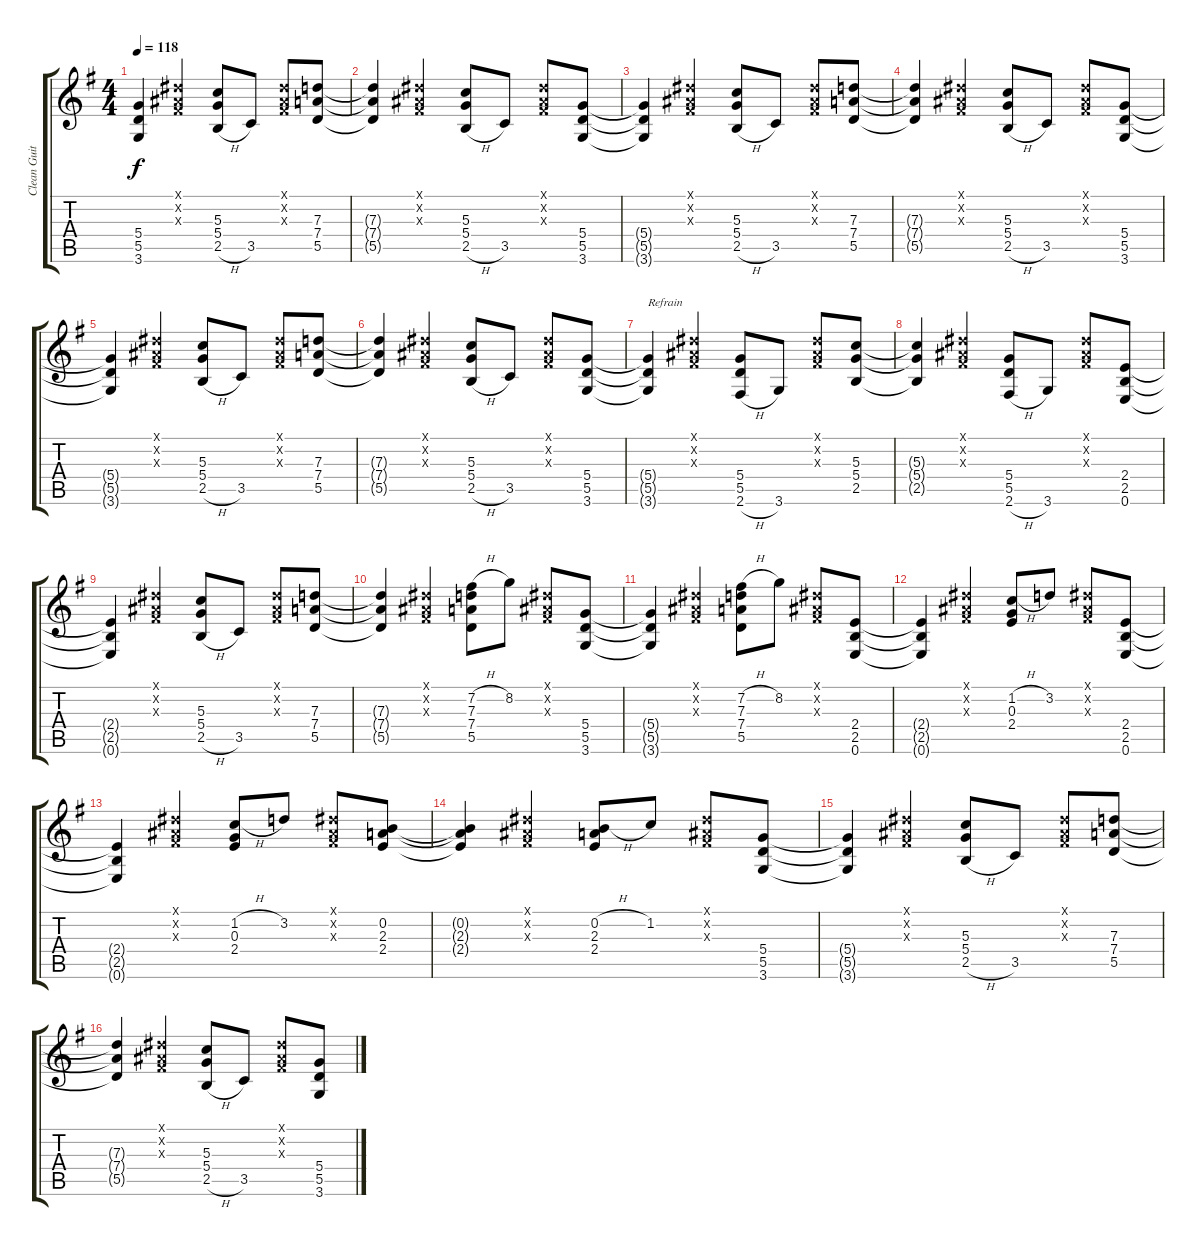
\track ("Clean Guitar" "Clean Guit") {instrument electricguitarmuted}
\staff {score tabs}
\tuning (E4 B3 G3 D3 A2 E2) {hide}
\ts (4 4)
\tempo 118
\clef g2
\ks g
(5.4{t} 5.5{t} 3.6{t}).4{dy f} (-1.1{x} -1.2{x} -1.3{x}).4 (5.3 5.4 2.5{h}).8 3.5.8 (-1.1{x} -1.2{x} -1.3{x}).8 (7.3 7.4 5.5).8 |
(7.3{t} 7.4{t} 5.5{t}).4 (-1.1{x} -1.2{x} -1.3{x}).4 (5.3 5.4 2.5{h}).8 3.5.8 (-1.1{x} -1.2{x} -1.3{x}).8 (5.4 5.5 3.6).8 |
(5.4{t} 5.5{t} 3.6{t}).4 (-1.1{x} -1.2{x} -1.3{x}).4 (5.3 5.4 2.5{h}).8 3.5.8 (-1.1{x} -1.2{x} -1.3{x}).8 (7.3 7.4 5.5).8 |
(7.3{t} 7.4{t} 5.5{t}).4 (-1.1{x} -1.2{x} -1.3{x}).4 (5.3 5.4 2.5{h}).8 3.5.8 (-1.1{x} -1.2{x} -1.3{x}).8 (5.4 5.5 3.6).8 |
(5.4{t} 5.5{t} 3.6{t}).4 (-1.1{x} -1.2{x} -1.3{x}).4 (5.3 5.4 2.5{h}).8 3.5.8 (-1.1{x} -1.2{x} -1.3{x}).8 (7.3 7.4 5.5).8 |
(7.3{t} 7.4{t} 5.5{t}).4 (-1.1{x} -1.2{x} -1.3{x}).4 (5.3 5.4 2.5{h}).8 3.5.8 (-1.1{x} -1.2{x} -1.3{x}).8 (5.4 5.5 3.6).8 |
(5.4{t} 5.5{t} 3.6{t}).4{txt "Refrain"} (-1.1{x} -1.2{x} -1.3{x}).4 (5.4 5.5 2.6{h}).8 3.6.8 (-1.1{x} -1.2{x} -1.3{x}).8 (5.3 5.4 2.5).8 |
(5.3{t} 5.4{t} 2.5{t}).4 (-1.1{x} -1.2{x} -1.3{x}).4 (5.4 5.5 2.6{h}).8 3.6.8 (-1.1{x} -1.2{x} -1.3{x}).8 (2.4 2.5 0.6).8 |
(2.4{t} 2.5{t} 0.6{t}).4 (-1.1{x} -1.2{x} -1.3{x}).4 (5.3 5.4 2.5{h}).8 3.5.8 (-1.1{x} -1.2{x} -1.3{x}).8 (7.3 7.4 5.5).8 |
(7.3{t} 7.4{t} 5.5{t}).4 (-1.1{x} -1.2{x} -1.3{x}).4 (7.2{h} 7.3 7.4 5.5).8 8.2.8 (-1.1{x} -1.2{x} -1.3{x}).8 (5.4 5.5 3.6).8 |
(5.4{t} 5.5{t} 3.6{t}).4 (-1.1{x} -1.2{x} -1.3{x}).4 (7.2{h} 7.3 7.4 5.5).8 8.2.8 (-1.1{x} -1.2{x} -1.3{x}).8 (2.4 2.5 0.6).8 |
(2.4{t} 2.5{t} 0.6{t}).4 (-1.1{x} -1.2{x} -1.3{x}).4 (1.2{h} 0.3 2.4).8 3.2.8 (-1.1{x} -1.2{x} -1.3{x}).8 (2.4 2.5 0.6).8 |
(2.4{t} 2.5{t} 0.6{t}).4 (-1.1{x} -1.2{x} -1.3{x}).4 (1.2{h} 0.3 2.4).8 3.2.8 (-1.1{x} -1.2{x} -1.3{x}).8 (0.2 2.3 2.4).8 |
(0.2{t} 2.3{t} 2.4{t}).4 (-1.1{x} -1.2{x} -1.3{x}).4 (0.2{h} 2.3 2.4).8 1.2.8 (-1.1{x} -1.2{x} -1.3{x}).8 (5.4 5.5 3.6).8 |
(5.4{t} 5.5{t} 3.6{t}).4 (-1.1{x} -1.2{x} -1.3{x}).4 (5.3 5.4 2.5{h}).8 3.5.8 (-1.1{x} -1.2{x} -1.3{x}).8 (7.3 7.4 5.5).8 |
(7.3{t} 7.4{t} 5.5{t}).4 (-1.1{x} -1.2{x} -1.3{x}).4 (5.3 5.4 2.5{h}).8 3.5.8 (-1.1{x} -1.2{x} -1.3{x}).8 (5.4 5.5 3.6).8
